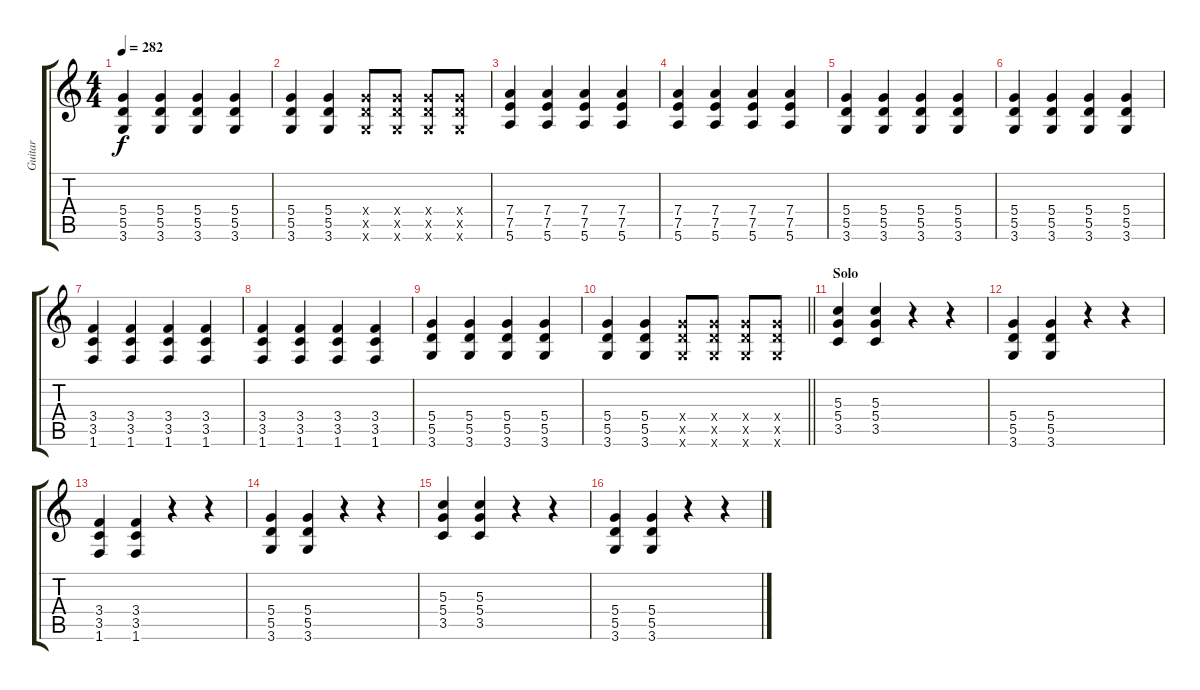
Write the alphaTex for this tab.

\track ("Guitar" "Guitar") {instrument distortionguitar}
\staff {score tabs}
\tuning (E4 B3 G3 D3 A2 E2) {hide}
\ts (4 4)
\tempo 282
\clef g2
\ks c
(5.4 5.5 3.6).4{dy f} (5.4 5.5 3.6).4 (5.4 5.5 3.6).4 (5.4 5.5 3.6).4 |
(5.4 5.5 3.6).4 (5.4 5.5 3.6).4 (5.4{x} 5.5{x} 3.6{x}).8 (5.4{x} 5.5{x} 3.6{x}).8 (5.4{x} 5.5{x} 3.6{x}).8 (5.4{x} 5.5{x} 3.6{x}).8 |
(7.4 7.5 5.6).4 (7.4 7.5 5.6).4 (7.4 7.5 5.6).4 (7.4 7.5 5.6).4 |
(7.4 7.5 5.6).4 (7.4 7.5 5.6).4 (7.4 7.5 5.6).4 (7.4 7.5 5.6).4 |
(5.4 5.5 3.6).4 (5.4 5.5 3.6).4 (5.4 5.5 3.6).4 (5.4 5.5 3.6).4 |
(5.4 5.5 3.6).4 (5.4 5.5 3.6).4 (5.4 5.5 3.6).4 (5.4 5.5 3.6).4 |
(3.4 3.5 1.6).4 (3.4 3.5 1.6).4 (3.4 3.5 1.6).4 (3.4 3.5 1.6).4 |
(3.4 3.5 1.6).4 (3.4 3.5 1.6).4 (3.4 3.5 1.6).4 (3.4 3.5 1.6).4 |
(5.4 5.5 3.6).4 (5.4 5.5 3.6).4 (5.4 5.5 3.6).4 (5.4 5.5 3.6).4 |
\barLineRight lightlight
(5.4 5.5 3.6).4 (5.4 5.5 3.6).4 (5.4{x} 5.5{x} 3.6{x}).8 (5.4{x} 5.5{x} 3.6{x}).8 (5.4{x} 5.5{x} 3.6{x}).8 (5.4{x} 5.5{x} 3.6{x}).8 |
\section ("" "Solo")
(5.3 5.4 3.5).4 (5.3 5.4 3.5).4 r.4 r.4 |
(5.4 5.5 3.6).4 (5.4 5.5 3.6).4 r.4 r.4 |
(3.4 3.5 1.6).4 (3.4 3.5 1.6).4 r.4 r.4 |
(5.4 5.5 3.6).4 (5.4 5.5 3.6).4 r.4 r.4 |
(5.3 5.4 3.5).4 (5.3 5.4 3.5).4 r.4 r.4 |
(5.4 5.5 3.6).4 (5.4 5.5 3.6).4 r.4 r.4
